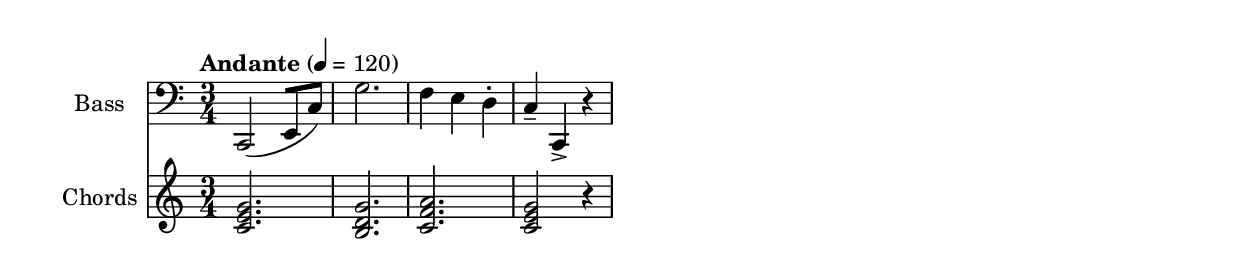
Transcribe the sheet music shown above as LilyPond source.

\version "2.18.2"
\include "event-listener.ly"

<<
  \new Staff = "Bass" \with {
    instrumentName = #"Bass"
  }
  {
    \relative c, {
      \clef "bass"
      \time 3/4
      \tempo "Andante" 4 = 120
      c2([ e8 c'])
      g'2.
      f4 e d-.
      c4-- c,-> r
    }
  }

  \new Staff = "Chords" \with {
    instrumentName = #"Chords"
  }
  {
    \oneVoice {
      \relative c' {
	\clef "treble"
	\time 3/4
	<< c2. e g >>
	<< g d b >>
	<< c f a >>
	<< g2 e c >>
	r4
      }
    }
  }
>>